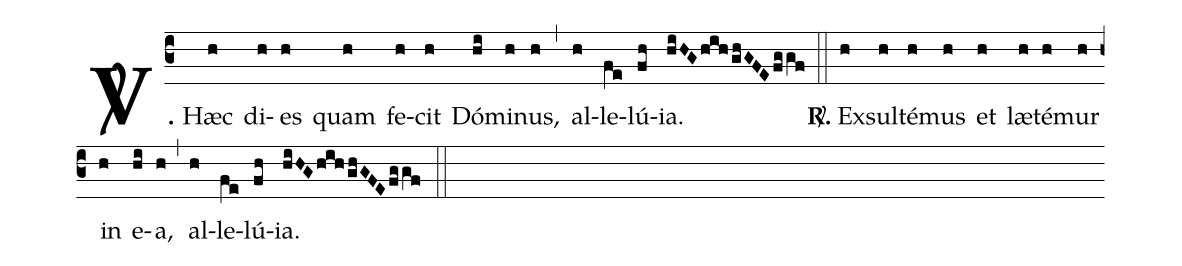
%%
(c3)<b><sp>V/</sp>.</b> Hæc(h) di(h)es(h) quam(h) fe(h)cit(h) Dó(hi)mi(h)nus,(h) (,) al(h)le(fe)lú(fh)ia.(hiHGhih/ghGFEfggf) (::)
<b><sp>R/</sp>.</b> Ex(h)sul(h)té(h)mus(h) et(h) læ(h)té(h)mur(h) in(h) e(hi)a,(h) (,) al(h)le(fe)lú(fh)ia.(hiHGhih/ghGFEfggf) (::)
